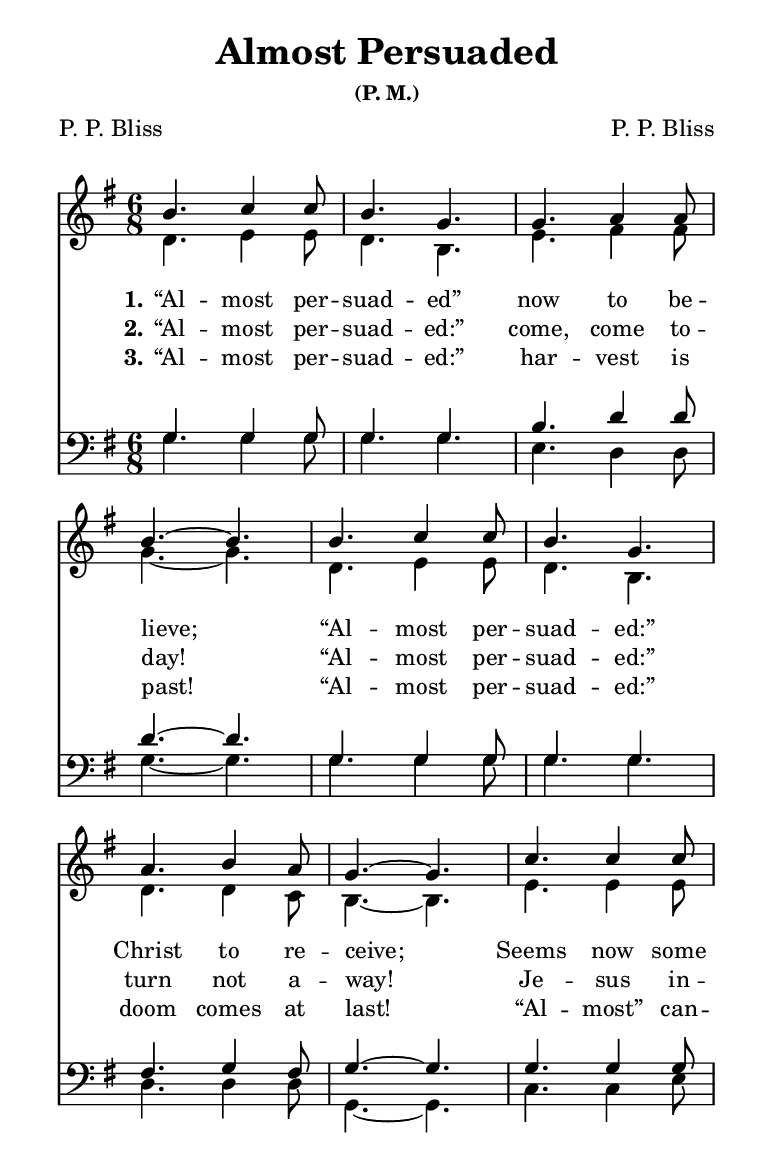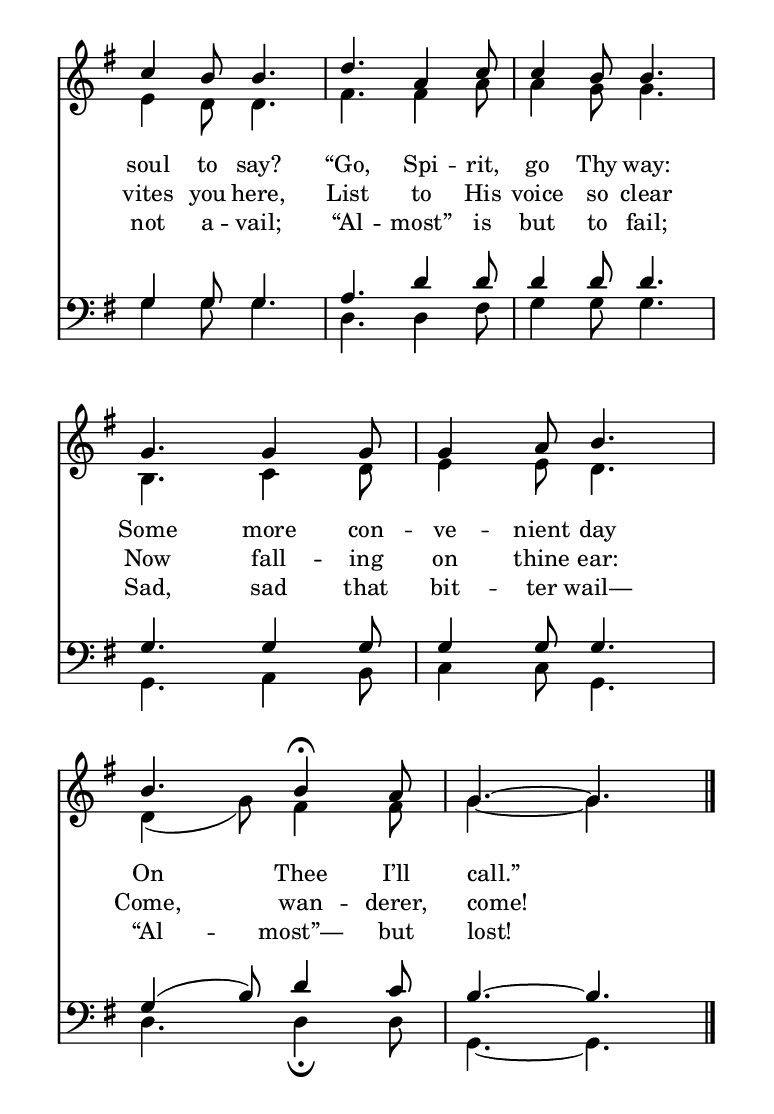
\include "common/global.ily"
\paper {
  \include "common/paper.ily"
  ragged-bottom = ##t
  ragged-last-bottom = ##t
  systems-per-page = 3
  %page-count = ##f
}

\header{
  title = "Almost Persuaded"
  subsubtitle = "(P. M.)"
  %meter = "P.M."
  poet = "P. P. Bliss"
  composer = "P. P. Bliss"
  %copyright = ""
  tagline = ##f
}

% for fermata in MIDI
ta = { \tempo 4=80 }
tb = { \tempo 4=40 }

patternAA = { c4.   c4 c8 | c4. c4. }
patternAB = { c4 c8 c4 c8 | c4. c4. }
patternAC = { c4. \tb c4 \ta c8 | c4. c4. }
patternBA = { c4. c4 c8 | c4 c8 c4. }

global = {
  \include "common/overrides.ily"
  \override Staff.TimeSignature.style = #'()
  \time 6/8
  \override Score.MetronomeMark.transparent = ##t % hide all fermata changes too
  \ta
  \key g \major
  %\partial 4
  \autoBeamOff
}

notesSoprano = {
\global
\relative c'' {

  \changePitch \patternAA { b c c | b g | g a a | b ~ b }
  \changePitch \patternAA { b c c | b g | a b a | g ~ g }
  \changePitch \patternBA { c c c | c b b }
  \changePitch \patternBA { d a c | c b b }
  \changePitch \patternBA { g g g | g a b }
  \changePitch \patternAC { b b \fermata a | g ~ g }

  \bar "|."

}
}

notesAlto = {
\global
\relative e' {

  \changePitch \patternAA { d e e | d b | e fis fis | g ~ g }
  \changePitch \patternAA { d e e | d b | d d c | b ~ b }
  \changePitch \patternBA { e e e | e d d }
  \changePitch \patternBA { fis fis a | a g g }
  \changePitch \patternBA { b, c d | e e d }
  \changePitch \patternAB { d( g) fis fis | g ~ g }

}
}

notesTenor = {
\global
\relative a {

  \changePitch \patternAA { g g g | g g | b d d | d ~ d }
  \changePitch \patternAA { g, g g | g g | fis g fis | g ~ g }
  \changePitch \patternBA { g g g | g g g }
  \changePitch \patternBA { a d d | d d d }
  \changePitch \patternBA { g, g g | g g g }
  \changePitch \patternAB { g( b) d c | b ~ b }

}
}

notesBass = {
\global
\relative f {

  \changePitch \patternAA { g g g | g g | e d d | g ~ g }
  \changePitch \patternAA { g g g | g g | d d d | g, ~ g }
  \changePitch \patternBA { c c e | g g g }
  \changePitch \patternBA { d d fis | g g g }
  \changePitch \patternBA { g, a b | c c g }
  \changePitch \patternAC { d' d \fermata d | g, ~ g }

}
}

wordsA = \lyricmode {
\set stanza = "1."

“Al -- most per -- suad -- ed” now to be -- lieve;
“Al -- most per -- suad -- ed:” Christ to re -- ceive;
Seems now some soul to say?
“Go, Spi -- rit, go Thy way:
Some more con -- ve -- nient day
On Thee I’ll call.”

}

wordsB = \lyricmode {
\set stanza = "2."

“Al -- most per -- suad -- ed:” come, come to -- day!
“Al -- most per -- suad -- ed:” turn not a -- way!
Je -- sus in -- vites you here,
List to His voice so clear
Now fall -- ing on thine ear:
Come, wan -- derer, come!

}

wordsC = \lyricmode {
\set stanza = "3."

“Al -- most per -- suad -- ed:” har -- vest is past!
“Al -- most per -- suad -- ed:” doom comes at last!
“Al -- most” can -- not a -- vail;
“Al -- most” is but to fail;
Sad, sad that bit -- ter wail—
“Al -- most”— but lost!

}

\score {
  \context ChoirStaff <<
    \context Staff = upper <<
      \set ChoirStaff.systemStartDelimiter = #'SystemStartBar
      \context Voice  = sopranos { \voiceOne << \notesSoprano >> }
      \context Voice  = altos { \voiceTwo << \notesAlto >> }
      \context Lyrics = one   \lyricsto sopranos \wordsA
      \context Lyrics = two   \lyricsto sopranos \wordsB
      \context Lyrics = three \lyricsto sopranos \wordsC
    >>
    \context Staff = men <<
      \clef bass
      \context Voice  = tenors { \voiceOne << \notesTenor >> }
      \context Voice  = basses { \voiceTwo << \notesBass >> }
    >>
  >>
  \layout {
    \include "common/layout.ily"
  }
  \midi{
    \include "common/midi.ily"
  }
}

\version "2.18.0"  % necessary for upgrading to future LilyPond versions.

% vi:set et ts=2 sw=2 ai nocindent syntax=lilypond
